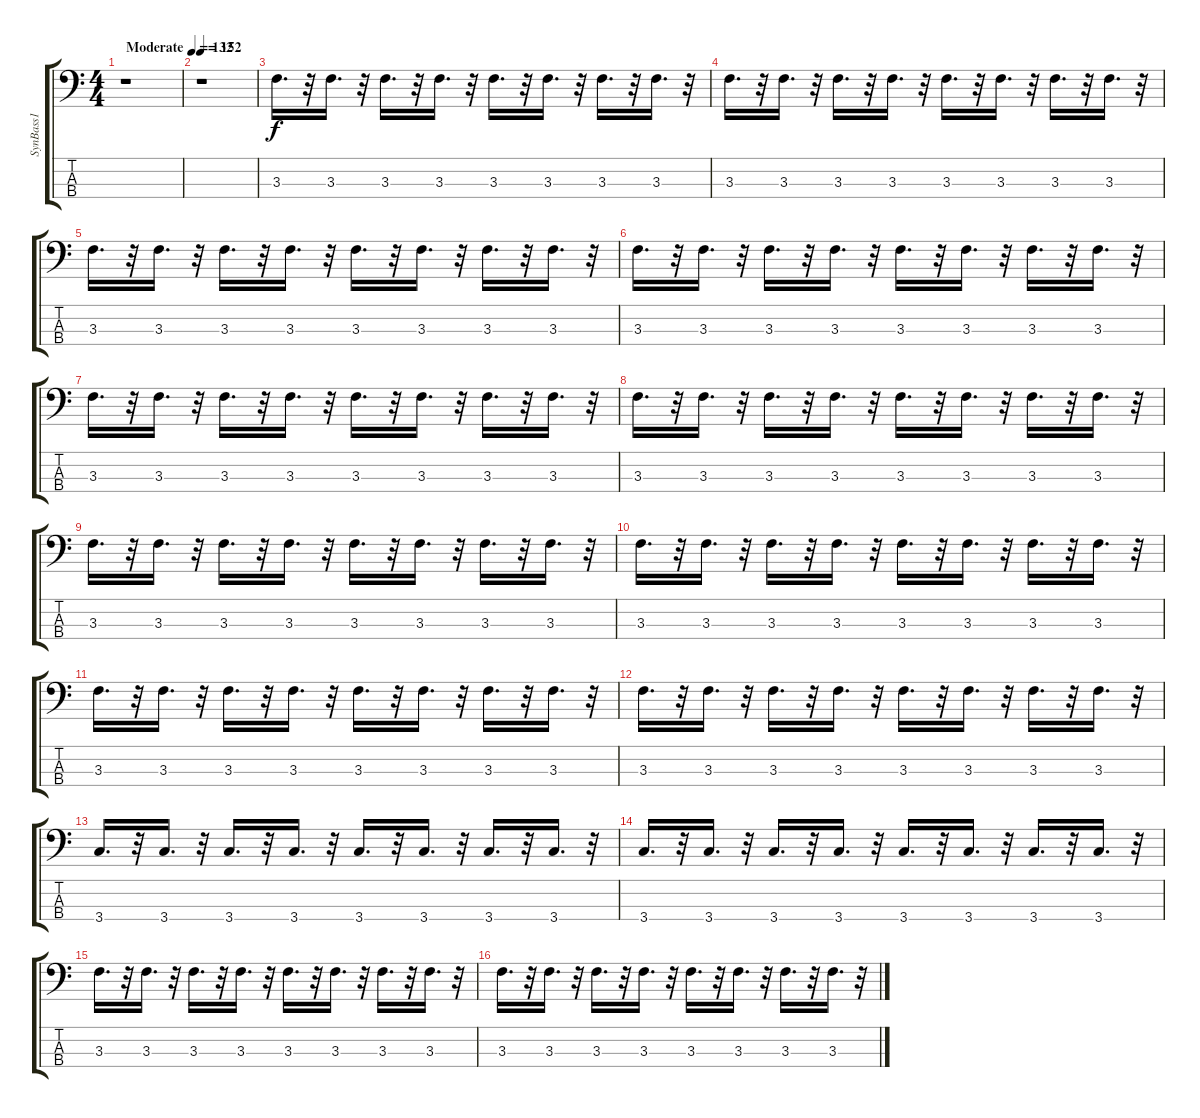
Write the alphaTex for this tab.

\track ("SynBass1" "SynBass1") {instrument synthbass1}
\staff {score tabs}
\tuning (C-1 G2 D2 A1) {hide}
\ts (4 4)
\tempo (132 "Moderate")
\clef f4
\ks c
r.1{dy f instrument synthbass1} |
\tempo 152
r.1 |
3.3.16{d} r.32 3.3.16{d} r.32 3.3.16{d} r.32 3.3.16{d} r.32 3.3.16{d} r.32 3.3.16{d} r.32 3.3.16{d} r.32 3.3.16{d} r.32 |
3.3.16{d} r.32 3.3.16{d} r.32 3.3.16{d} r.32 3.3.16{d} r.32 3.3.16{d} r.32 3.3.16{d} r.32 3.3.16{d} r.32 3.3.16{d} r.32 |
3.3.16{d} r.32 3.3.16{d} r.32 3.3.16{d} r.32 3.3.16{d} r.32 3.3.16{d} r.32 3.3.16{d} r.32 3.3.16{d} r.32 3.3.16{d} r.32 |
3.3.16{d} r.32 3.3.16{d} r.32 3.3.16{d} r.32 3.3.16{d} r.32 3.3.16{d} r.32 3.3.16{d} r.32 3.3.16{d} r.32 3.3.16{d} r.32 |
3.3.16{d} r.32 3.3.16{d} r.32 3.3.16{d} r.32 3.3.16{d} r.32 3.3.16{d} r.32 3.3.16{d} r.32 3.3.16{d} r.32 3.3.16{d} r.32 |
3.3.16{d} r.32 3.3.16{d} r.32 3.3.16{d} r.32 3.3.16{d} r.32 3.3.16{d} r.32 3.3.16{d} r.32 3.3.16{d} r.32 3.3.16{d} r.32 |
3.3.16{d} r.32 3.3.16{d} r.32 3.3.16{d} r.32 3.3.16{d} r.32 3.3.16{d} r.32 3.3.16{d} r.32 3.3.16{d} r.32 3.3.16{d} r.32 |
3.3.16{d} r.32 3.3.16{d} r.32 3.3.16{d} r.32 3.3.16{d} r.32 3.3.16{d} r.32 3.3.16{d} r.32 3.3.16{d} r.32 3.3.16{d} r.32 |
3.3.16{d} r.32 3.3.16{d} r.32 3.3.16{d} r.32 3.3.16{d} r.32 3.3.16{d} r.32 3.3.16{d} r.32 3.3.16{d} r.32 3.3.16{d} r.32 |
3.3.16{d} r.32 3.3.16{d} r.32 3.3.16{d} r.32 3.3.16{d} r.32 3.3.16{d} r.32 3.3.16{d} r.32 3.3.16{d} r.32 3.3.16{d} r.32 |
3.4.16{d} r.32 3.4.16{d} r.32 3.4.16{d} r.32 3.4.16{d} r.32 3.4.16{d} r.32 3.4.16{d} r.32 3.4.16{d} r.32 3.4.16{d} r.32 |
3.4.16{d} r.32 3.4.16{d} r.32 3.4.16{d} r.32 3.4.16{d} r.32 3.4.16{d} r.32 3.4.16{d} r.32 3.4.16{d} r.32 3.4.16{d} r.32 |
3.3.16{d} r.32 3.3.16{d} r.32 3.3.16{d} r.32 3.3.16{d} r.32 3.3.16{d} r.32 3.3.16{d} r.32 3.3.16{d} r.32 3.3.16{d} r.32 |
3.3.16{d} r.32 3.3.16{d} r.32 3.3.16{d} r.32 3.3.16{d} r.32 3.3.16{d} r.32 3.3.16{d} r.32 3.3.16{d} r.32 3.3.16{d} r.32
